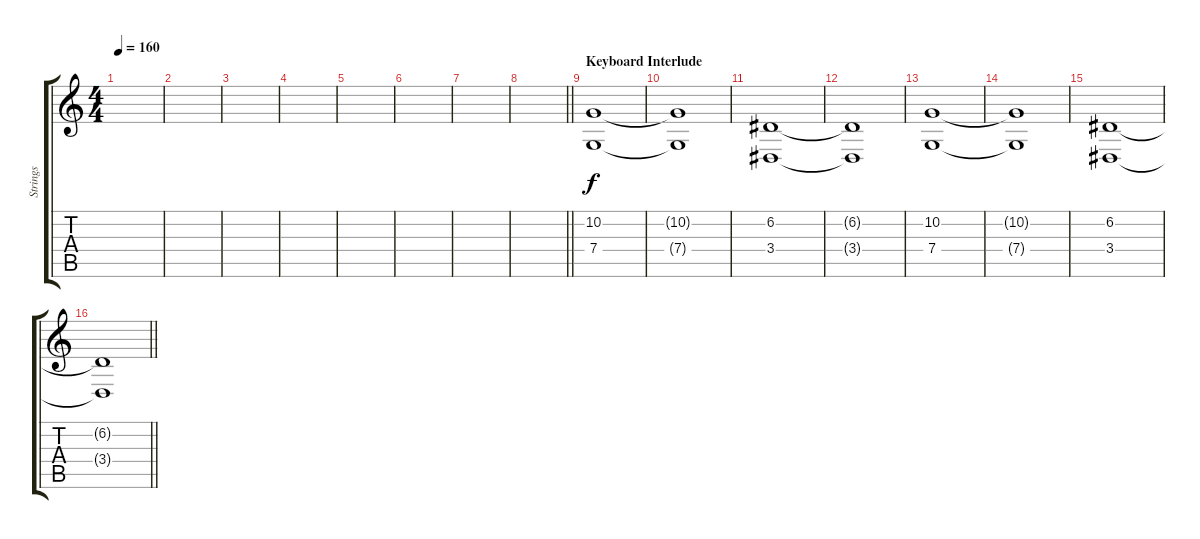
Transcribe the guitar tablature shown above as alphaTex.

\track ("Strings" "Strings") {instrument stringensemble1}
\staff {score tabs}
\tuning (D4 A3 F3 C3 G2 D2) {hide}
\ts (4 4)
\tempo 160
\clef g2
\ks c
|
|
|
|
|
|
|
\barLineRight lightlight
|
\section ("" "Keyboard Interlude")
(10.2 7.4).1 |
(10.2{t} 7.4{t}).1 |
(6.2 3.4).1 |
(6.2{t} 3.4{t}).1 |
(10.2 7.4).1 |
(10.2{t} 7.4{t}).1 |
(6.2 3.4).1 |
\barLineRight lightlight
(6.2{t} 3.4{t}).1
